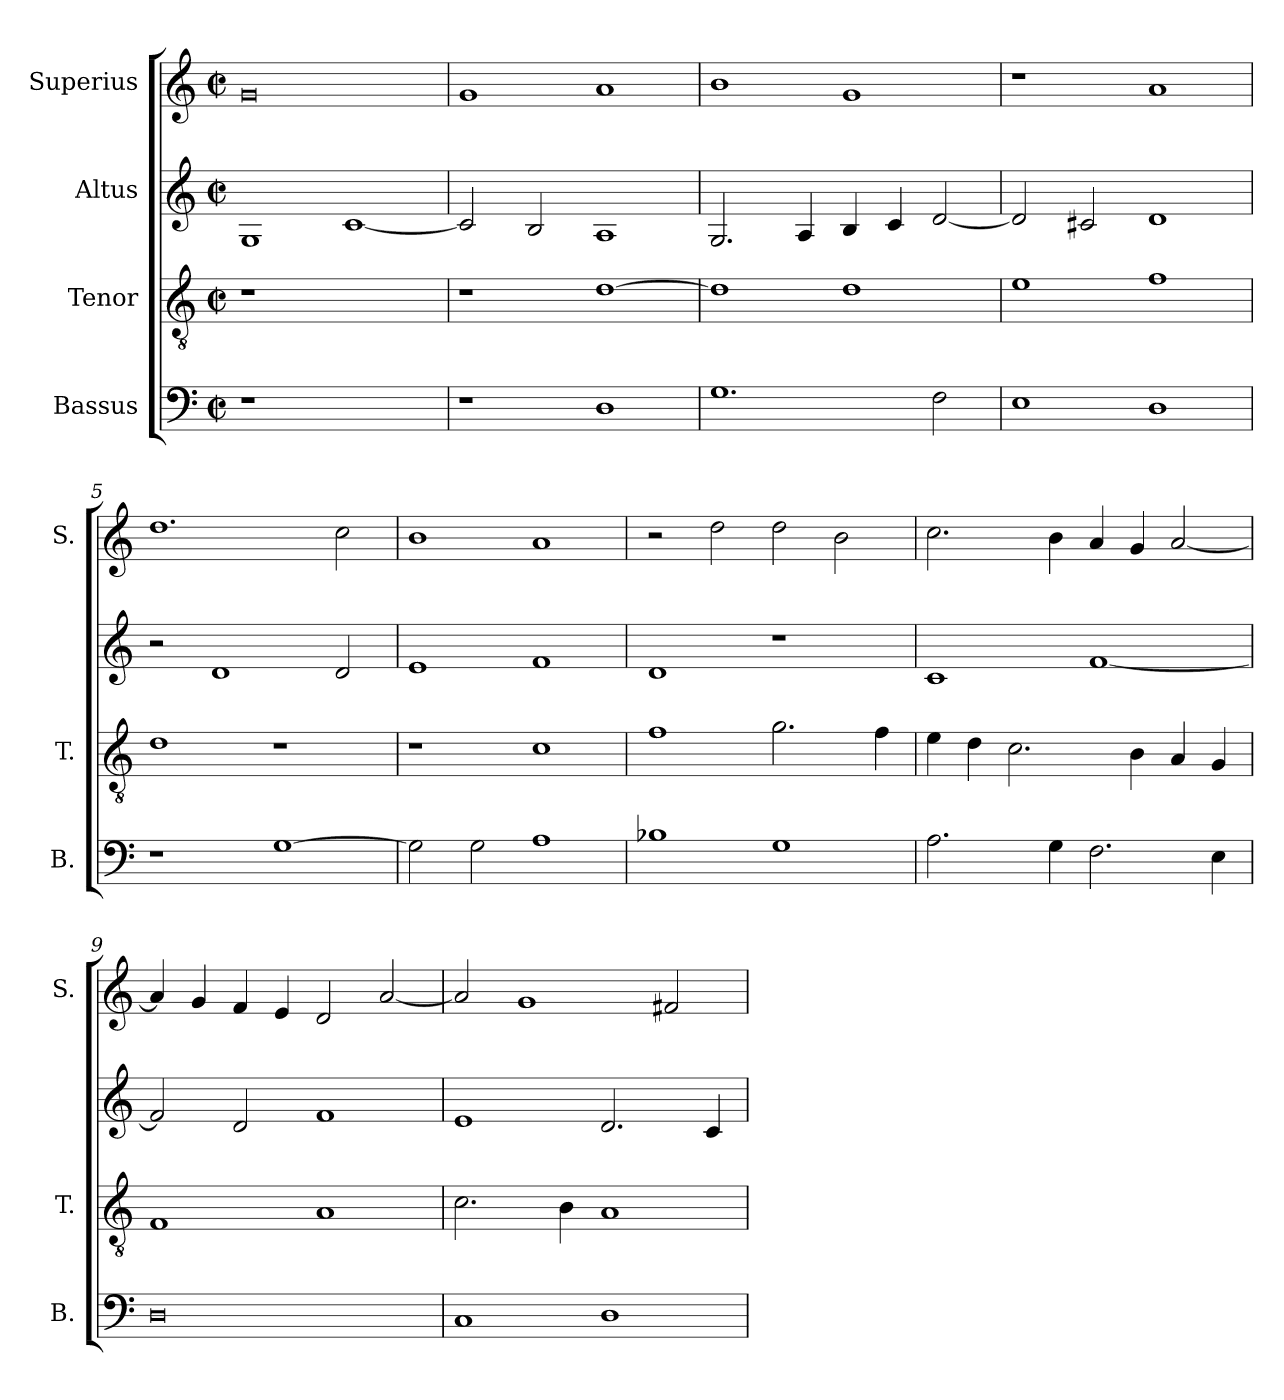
**kern	**kern	**kern	**kern
*part4	*part3	*part2	*part1
*staff4	*staff3	*staff2	*staff1
*I"Bassus	*I"Tenor	*I"Altus	*I"Superius
*I'B.	*I'T.	*	*I'S.
!!LO:PB:g=z
*clefF4	*clefGv2	*clefG2	*clefG2
*	*ITrd7c12	*	*
*k[]	*k[]	*k[]	*k[]
*C:	*C:	*C:	*C:
*M2/2	*M2/2	*M2/2	*M2/2
*met(c|)	*met(c|)	*met(c|)	*met(c|)
=1	=1	=1	=1
!LO:N:vis=1	!LO:N:vis=1	!	!
1r	1r	1Gi	0gi
1ryy	1ryy	[<1ci	.
=2	=2	=2	=2
1r	1r	2ci/]	1gi
.	.	2Bi/	.
1Di	[>1Di	1Ai	1ai
=3	=3	=3	=3
1.Gi	1Di]	2.Gi/	1bi
.	.	4Ai/	.
.	1Di	4Bi/	1gi
.	.	4ci/	.
2Fi\	.	[<2di/	.
=4	=4	=4	=4
1Ei	1Ei	2di/]	1r
.	.	2c#Xi/	.
1Di	1Fi	1di	1ai
=5	=5	=5	=5
1r	1Di	2r	1.ddi
.	.	1di	.
[>1Gi	1r	.	.
.	.	2di/	2cci\
!!LO:LB:g=z
=6	=6	=6	=6
2Gi\]	1r	1ei	1bi
2Gi\	.	.	.
1Ai	1Ci	1fi	1ai
=7	=7	=7	=7
1B-Xi	1Fi	1di	2r
.	.	.	2ddi\
1Gi	2.Gi\	1r	2ddi\
.	.	.	2bi\
.	4Fi\	.	.
=8	=8	=8	=8
2.Ai\	4Ei\	1ci	2.cci\
.	4Di\	.	.
.	2.Ci\	.	.
4Gi\	.	.	4bi\
2.Fi\	.	[<1fi	4ai/
.	4BBi\	.	4gi/
.	4AAi/	.	[<2ai/
4Ei\	4GGi/	.	.
=9	=9	=9	=9
0Di	1FFi	2fi/]	4ai/]
.	.	.	4gi/
.	.	2di/	4fi/
.	.	.	4ei/
.	1AAi	1fi	2di/
.	.	.	[<2ai/
=10	=10	=10	=10
1Ci	2.Ci\	1ei	2ai/]
.	.	.	1gi
.	4BBi\	.	.
1Di	1AAi	2.di/	.
.	.	.	2f#Xi/
.	.	4ci/	.
=	=	=	=
*-	*-	*-	*-
